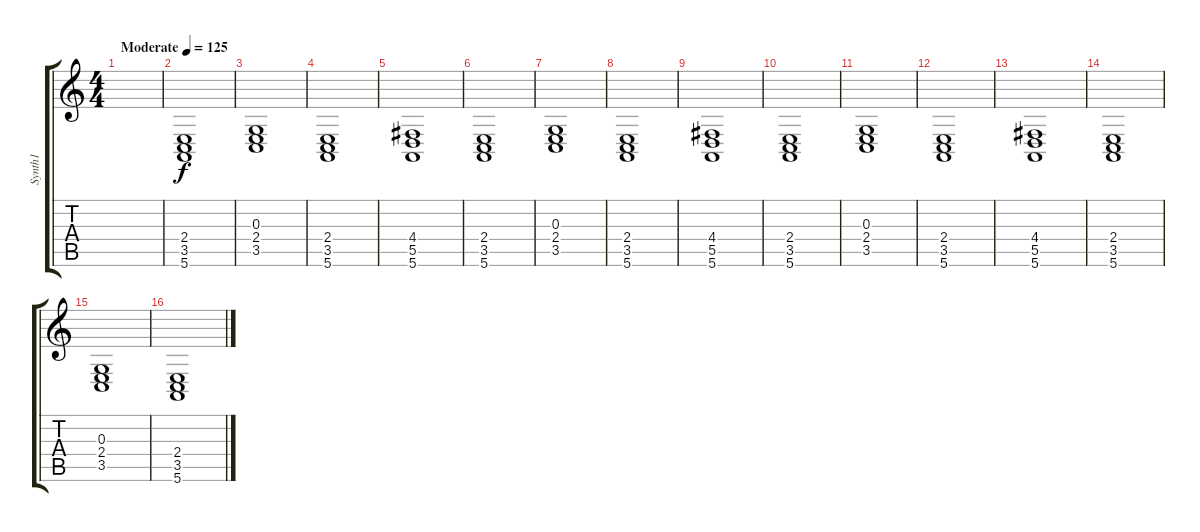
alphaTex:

\track ("Synth1" "Synth1") {instrument stringensemble1}
\staff {score tabs}
\tuning (E4 B3 G3 D3 A2 E2) {hide}
\ts (4 4)
\tempo (125 "Moderate")
\clef g2
\ks c
|
(2.4 3.5 5.6).1 |
(0.3 2.4 3.5).1 |
(2.4 3.5 5.6).1 |
(4.4 5.5 5.6).1 |
(2.4 3.5 5.6).1 |
(0.3 2.4 3.5).1 |
(2.4 3.5 5.6).1 |
(4.4 5.5 5.6).1 |
(2.4 3.5 5.6).1 |
(0.3 2.4 3.5).1 |
(2.4 3.5 5.6).1 |
(4.4 5.5 5.6).1 |
(2.4 3.5 5.6).1 |
(0.3 2.4 3.5).1 |
(2.4 3.5 5.6).1
